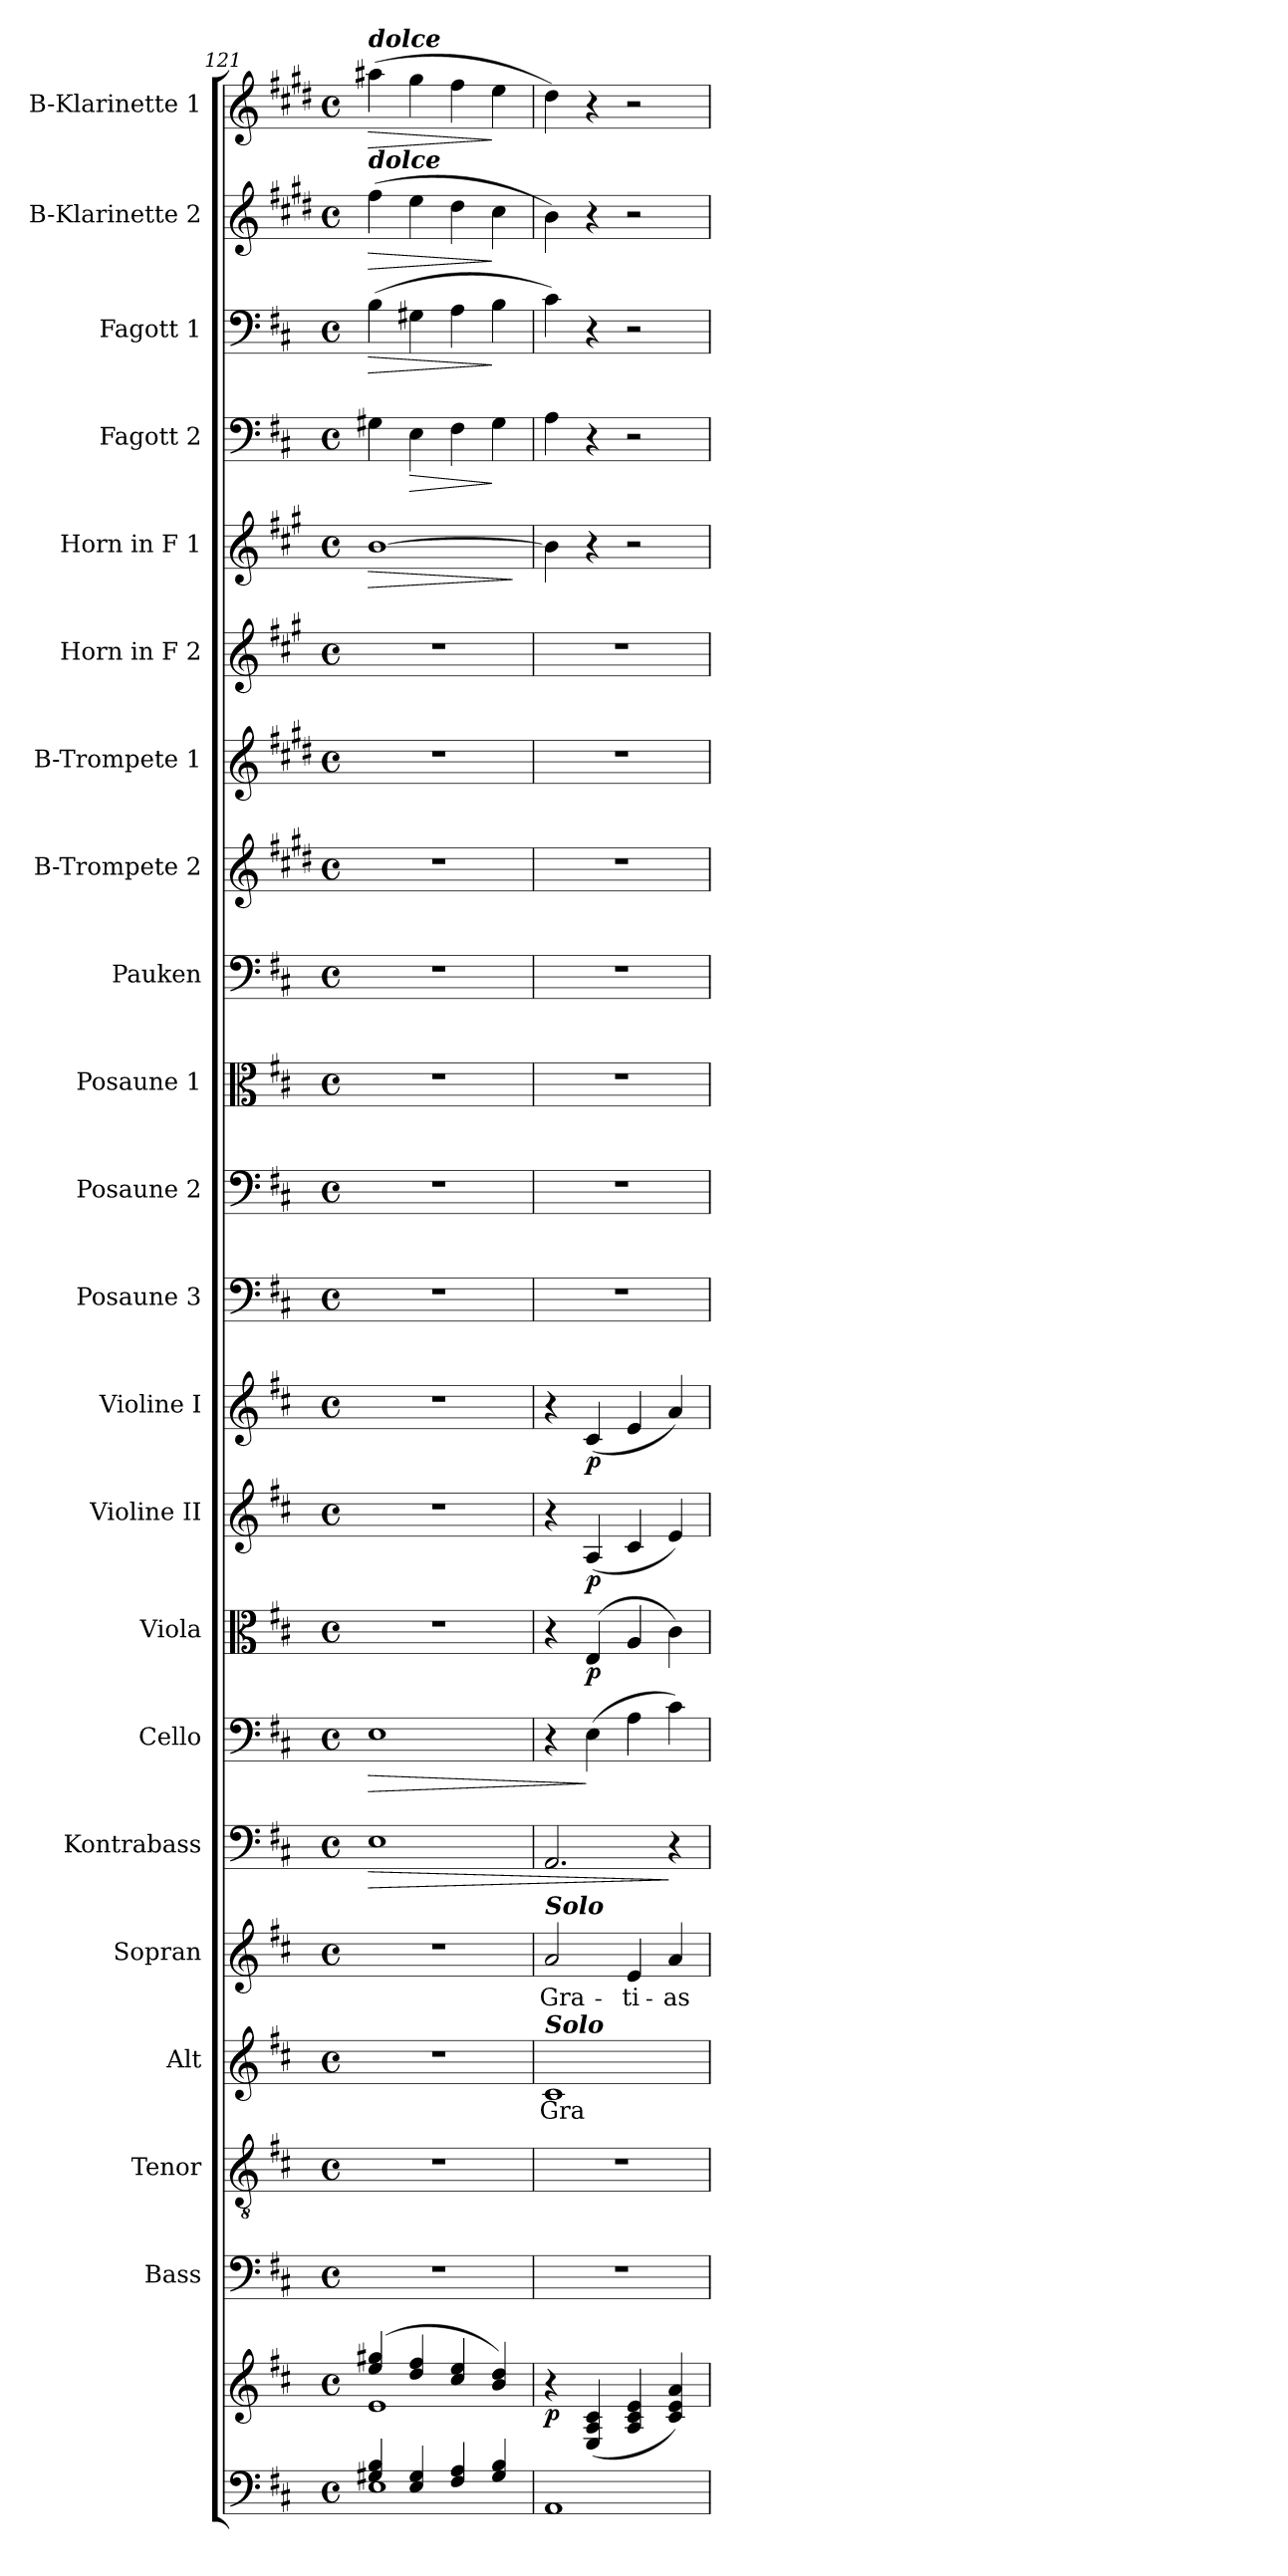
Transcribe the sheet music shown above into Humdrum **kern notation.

**kern	**kern	**dynam	**kern	**kern	**kern	**text	**kern	**text	**kern	**dynam	**kern	**dynam	**kern	**dynam	**kern	**dynam	**kern	**dynam	**kern	**kern	**kern	**kern	**kern	**kern	**kern	**kern	**dynam	**kern	**dynam	**kern	**dynam	**kern	**dynam	**kern	**dynam
*part22	*part22	*part22	*part21	*part20	*part19	*part19	*part18	*part18	*part17	*part17	*part16	*part16	*part15	*part15	*part14	*part14	*part13	*part13	*part12	*part11	*part10	*part9	*part8	*part7	*part6	*part5	*part5	*part4	*part4	*part3	*part3	*part2	*part2	*part1	*part1
*staff23	*staff22	*staff22/23	*staff21	*staff20	*staff19	*staff19	*staff18	*staff18	*staff17	*staff17	*staff16	*staff16	*staff15	*staff15	*staff14	*staff14	*staff13	*staff13	*staff12	*staff11	*staff10	*staff9	*staff8	*staff7	*staff6	*staff5	*staff5	*staff4	*staff4	*staff3	*staff3	*staff2	*staff2	*staff1	*staff1
*	*	*	*I"Bass	*I"Tenor	*I"Alt	*	*I"Sopran	*	*I"Kontrabass	*	*I"Cello	*	*I"Viola	*	*I"Violine II	*	*I"Violine I	*	*I"Posaune 3	*I"Posaune 2	*I"Posaune 1	*I"Pauken	*I"B-Trompete 2	*I"B-Trompete 1	*I"Horn in F 2	*I"Horn in F 1	*	*I"Fagott 2	*	*I"Fagott 1	*	*I"B-Klarinette 2	*	*I"B-Klarinette 1	*
*	*	*	*I'B.	*I'T.	*I'A.	*	*I'S.	*	*I'Kb.	*	*	*	*I'Vla.	*	*I'Vl. II	*	*I'Vl. I	*	*I'Pos. 3	*I'Pos. 2	*I'Pos. 1	*I'Pk.	*I'B Trp. 2	*I'B Trp. 1	*	*	*	*I'Fg. 2	*	*I'Fg. 1	*	*I'B Kl. 2	*	*I'B Kl. 1	*
*clefF4	*clefG2	*	*clefF4	*clefGv2	*clefG2	*	*clefG2	*	*clefF4	*	*clefF4	*	*clefC3	*	*clefG2	*	*clefG2	*	*clefF4	*clefF4	*clefC3	*clefF4	*clefG2	*clefG2	*clefG2	*clefG2	*	*clefF4	*	*clefF4	*	*clefG2	*	*clefG2	*
*	*	*	*	*	*	*	*	*	*ITrd7c12	*	*	*	*	*	*	*	*	*	*	*	*	*	*ITrd1c2	*ITrd1c2	*ITrd4c7	*ITrd4c7	*	*	*	*	*	*ITrd1c2	*	*ITrd1c2	*
*k[f#c#]	*k[f#c#]	*	*k[f#c#]	*k[f#c#]	*k[f#c#]	*	*k[f#c#]	*	*k[f#c#]	*	*k[f#c#]	*	*k[f#c#]	*	*k[f#c#]	*	*k[f#c#]	*	*k[f#c#]	*k[f#c#]	*k[f#c#]	*k[f#c#]	*k[f#c#]	*k[f#c#]	*k[f#c#]	*k[f#c#]	*	*k[f#c#]	*	*k[f#c#]	*	*k[f#c#]	*	*k[f#c#]	*
*D:	*D:	*	*D:	*D:	*D:	*	*D:	*	*D:	*	*D:	*	*D:	*	*D:	*	*D:	*	*D:	*D:	*D:	*D:	*D:	*D:	*D:	*D:	*	*D:	*	*D:	*	*D:	*	*D:	*
*M4/4	*M4/4	*	*M4/4	*M4/4	*M4/4	*	*M4/4	*	*M4/4	*	*M4/4	*	*M4/4	*	*M4/4	*	*M4/4	*	*M4/4	*M4/4	*M4/4	*M4/4	*M4/4	*M4/4	*M4/4	*M4/4	*	*M4/4	*	*M4/4	*	*M4/4	*	*M4/4	*
*met(c)	*met(c)	*	*met(c)	*met(c)	*met(c)	*	*met(c)	*	*met(c)	*	*met(c)	*	*met(c)	*	*met(c)	*	*met(c)	*	*met(c)	*met(c)	*met(c)	*met(c)	*met(c)	*met(c)	*met(c)	*met(c)	*	*met(c)	*	*met(c)	*	*met(c)	*	*met(c)	*
=121	=121	=121	=121	=121	=121	=121	=121	=121	=121	=121	=121	=121	=121	=121	=121	=121	=121	=121	=121	=121	=121	=121	=121	=121	=121	=121	=121	=121	=121	=121	=121	=121	=121	=121	=121
*^	*^	*	*	*	*	*	*	*	*	*	*	*	*	*	*	*	*	*	*	*	*	*	*	*	*	*	*	*	*	*	*	*	*	*	*
!	!	!	!	!	!	!	!	!	!	!	!	!	!	!	!	!	!	!	!	!	!	!	!	!	!	!	!	!	!	!	!	!	!	!	!	!LO:TX:a:Bi:t=dolce	!
!	!	!	!	!	!	!	!	!	!	!	!	!	!	!	!	!	!	!	!	!	!	!	!	!	!	!	!	!	!	!	!	!	!	!LO:TX:a:Bi:t=dolce	!	!	!
!	!	!	!	!	!	!	!	!	!	!	!	!LO:HP:b	!	!LO:HP:b	!	!	!	!	!	!	!	!	!	!	!	!	!	!	!LO:HP:b	!	!	!	!LO:HP:b	!	!LO:HP:b	!	!LO:HP:b
4G#X/ 4B/	1E	(4ee/ 4gg#X/	1e	.	1r	1r	1r	.	1r	.	1EE	>	1E	>	1r	.	1r	.	1r	.	1r	1r	1r	1r	1r	1r	1r	[1e	>	4G#X\	.	(>4B\	>	(>4ee\	>	(>4gg#X\	>
!	!	!	!	!	!	!	!	!	!	!	!	!	!	!	!	!	!	!	!	!	!	!	!	!	!	!	!	!	!	!	!LO:HP:b	!	!	!	!	!	!
4E/ 4G#/	.	4dd/ 4ff#/	.	.	.	.	.	.	.	.	.	.	.	.	.	.	.	.	.	.	.	.	.	.	.	.	.	.	.	4E\	>	4G#X\	.	4dd\	.	4ff#\	.
4F#/ 4A/	.	4cc#/ 4ee/	.	.	.	.	.	.	.	.	.	.	.	.	.	.	.	.	.	.	.	.	.	.	.	.	.	.	.	4F#\	.	4A\	.	4cc#\	.	4ee\	.
4G#/ 4B/	.	4b/ 4dd/)	.	.	.	.	.	.	.	.	.	.	.	.	.	.	.	.	.	.	.	.	.	.	.	.	.	.	.	4G#\	]	4B\	]	4b\	]	4dd\	]
*v	*v	*	*	*	*	*	*	*	*	*	*	*	*	*	*	*	*	*	*	*	*	*	*	*	*	*	*	*	*	*	*	*	*	*	*	*	*
*	*v	*v	*	*	*	*	*	*	*	*	*	*	*	*	*	*	*	*	*	*	*	*	*	*	*	*	*	*	*	*	*	*	*	*	*	*
.	.	.	.	.	.	.	.	.	.	.	.	.	.	.	.	.	.	.	.	.	.	.	.	.	.	.	]	.	.	.	.	.	.	.	.
=122	=122	=122	=122	=122	=122	=122	=122	=122	=122	=122	=122	=122	=122	=122	=122	=122	=122	=122	=122	=122	=122	=122	=122	=122	=122	=122	=122	=122	=122	=122	=122	=122	=122	=122	=122
!	!	!	!	!	!	!	!LO:TX:a:Bi:t=Solo	!	!	!	!	!	!	!	!	!	!	!	!	!	!	!	!	!	!	!	!	!	!	!	!	!	!	!	!
!	!	!	!	!	!LO:TX:a:Bi:t=Solo	!	!	!	!	!	!	!	!	!	!	!	!	!	!	!	!	!	!	!	!	!	!	!	!	!	!	!	!	!	!
!	!	!LO:DY:b	!	!	!	!LO:LY:b	!	!LO:LY:b	!	!	!	!	!	!	!	!	!	!	!	!	!	!	!	!	!	!	!	!	!	!	!	!	!	!	!
1AA	4r	p	1r	1r	1c#	Gra-	2a/	Gra-	2.AAA/	.	4r	.	4r	.	4r	.	4r	.	1r	1r	1r	1r	1r	1r	1r	4e\]	.	4A\	.	4c#\)	.	4a\)	.	4cc#\)	.
!	!	!	!	!	!	!	!	!	!	!	!	!	!	!LO:DY:b	!	!LO:DY:b	!	!LO:DY:b	!	!	!	!	!	!	!	!	!	!	!	!	!	!	!	!	!
.	(<4E/ 4A/ 4c#/	.	.	.	.	.	.	.	.	.	(>4E\	]	(4E/	p	(<4A/	p	(<4c#/	p	.	.	.	.	.	.	.	4r	.	4r	.	4r	.	4r	.	4r	.
!	!	!	!	!	!	!	!	!LO:LY:b	!	!	!	!	!	!	!	!	!	!	!	!	!	!	!	!	!	!	!	!	!	!	!	!	!	!	!
.	4A/ 4c#/ 4e/	.	.	.	.	.	4e/	-ti-	.	.	4A\	.	4A/	.	4c#/	.	4e/	.	.	.	.	.	.	.	.	2r	.	2r	.	2r	.	2r	.	2r	.
!	!	!	!	!	!	!	!	!LO:LY:b	!	!	!	!	!	!	!	!	!	!	!	!	!	!	!	!	!	!	!	!	!	!	!	!	!	!	!
.	4c#/ 4e/ 4a/)	.	.	.	.	.	4a/	-as	4r	]	4c#\)	.	4c#\)	.	4e/)	.	4a/)	.	.	.	.	.	.	.	.	.	.	.	.	.	.	.	.	.	.
=	=	=	=	=	=	=	=	=	=	=	=	=	=	=	=	=	=	=	=	=	=	=	=	=	=	=	=	=	=	=	=	=	=	=	=
*-	*-	*-	*-	*-	*-	*-	*-	*-	*-	*-	*-	*-	*-	*-	*-	*-	*-	*-	*-	*-	*-	*-	*-	*-	*-	*-	*-	*-	*-	*-	*-	*-	*-	*-	*-
